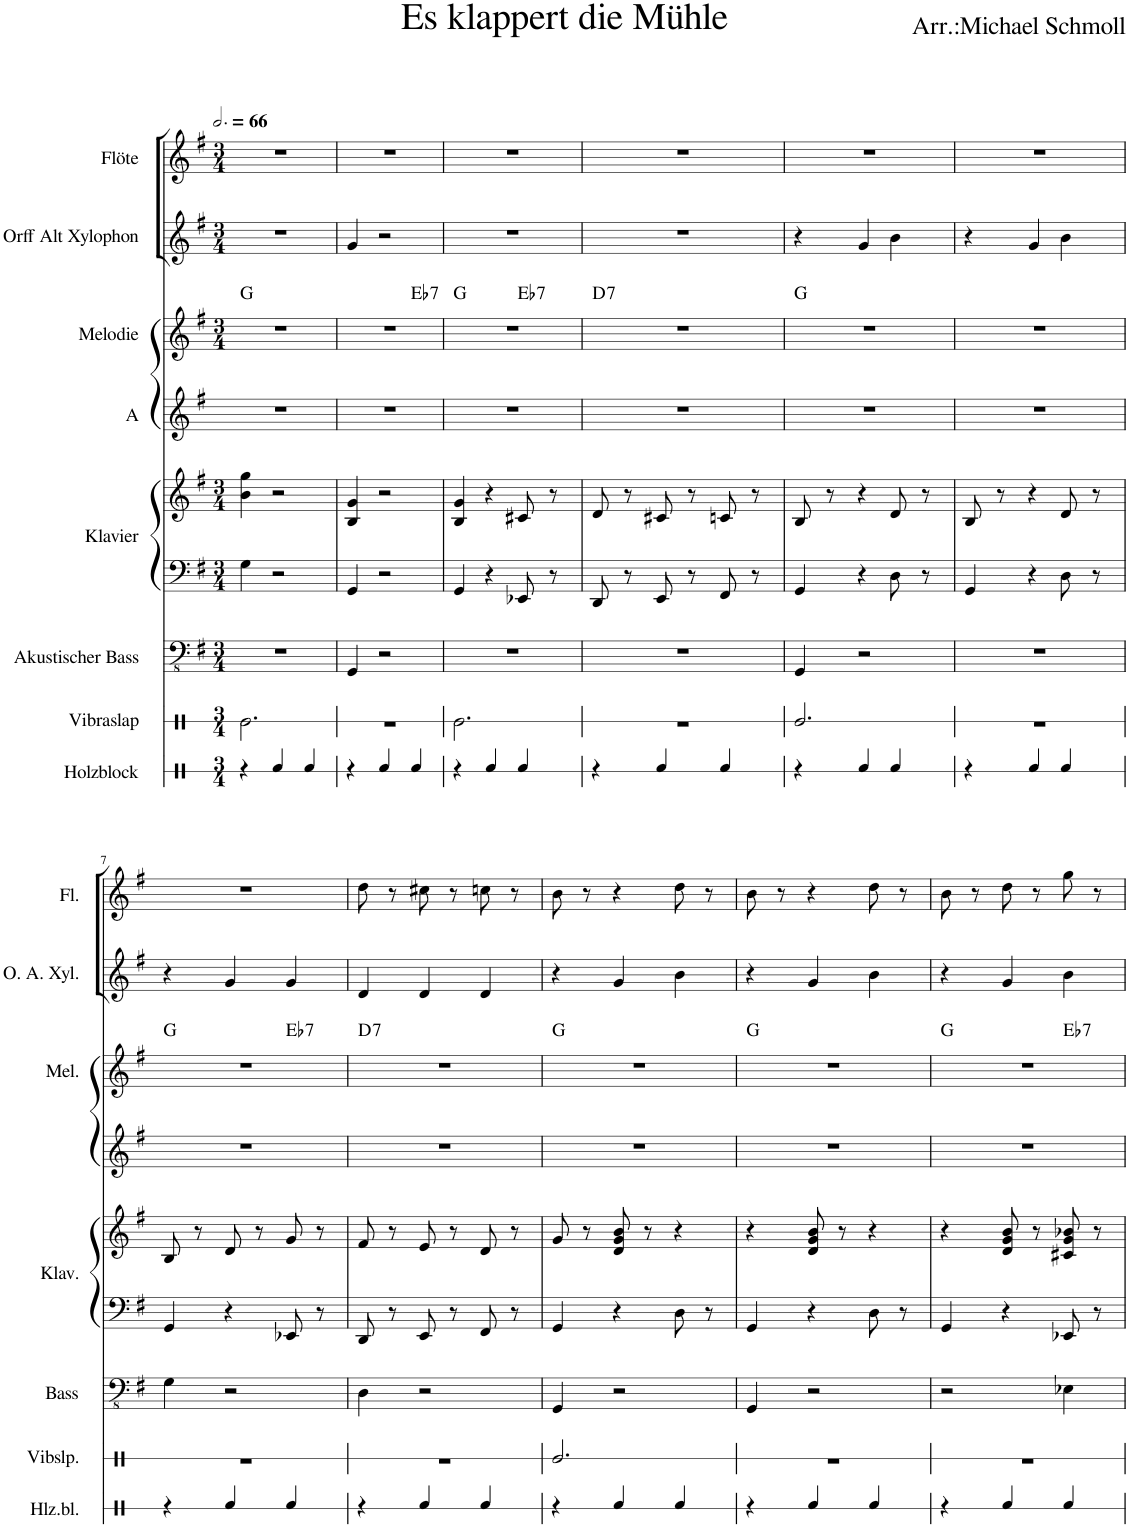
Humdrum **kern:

**kern	**kern	**kern	**kern	**kern	**kern	**kern	**harte	**kern	**kern
*part8	*part7	*part6	*part5	*part5	*part4	*part3	*part3	*part2	*part1
*staff9	*staff8	*staff7	*staff6	*staff5	*staff4	*staff3	*	*staff2	*staff1
*I"Holzblock	*I"Vibraslap	*I"Akustischer Bass	*I"Klavier	*	*I"A	*I"Melodie	*	*I"Orff Alt Xylophon	*I"Flöte
*I'Hlz.bl.	*I'Vibslp.	*I'Bass	*I'Klav.	*	*	*I'Mel.	*	*I'O. A. Xyl.	*I'Fl.
*stria1	*stria1	*	*	*	*	*	*	*	*
*clefX	*clefX	*clefFv4	*clefF4	*clefG2	*clefG2	*clefG2	*	*clefG2	*clefG2
*k[]	*k[]	*k[f#]	*k[f#]	*k[f#]	*k[f#]	*k[f#]	*	*k[f#]	*k[f#]
*M3/4	*M3/4	*M3/4	*M3/4	*M3/4	*	*M3/4	*	*M3/4	*M3/4
*MM198	*MM198	*MM198	*MM198	*MM198	*MM198	*MM198	*	*MM198	*MM198
=1	=1	=1	=1	=1	=1	=1	=1	=1	=1
4r	2.Re\	2.r	4G\	4b\ 4gg\	1r	2.r	G:maj	2.r	2.r
4Rf/	.	.	2r	2r	.	.	.	.	.
4Rf/	.	.	.	.	.	.	.	.	.
4ryy	4ryy	4ryy	4ryy	4ryy	.	4ryy	.	4ryy	4ryy
=2	=2	=2	=2	=2	=2	=2	=2	=2	=2
*	*	*	*	*	*	*^	*	*	*
4r	2.r	4GGG/	4GG/	4B/ 4g/	1r	2.r	2ryy	.	4g/	2.r
4Rf/	.	2r	2r	2r	.	.	.	.	2r	.
!	!	!	!	!	!	!	!	!LO:H:kt=7	!	!
4Rf/	.	.	.	.	.	.	2ryy	Eb:7	.	.
4ryy	4ryy	4ryy	4ryy	4ryy	.	4ryy	.	.	4ryy	4ryy
=3	=3	=3	=3	=3	=3	=3	=3	=3	=3	=3
4r	2.Re\	2.r	4GG/	4B/ 4g/	1r	2.r	2ryy	G:maj	2.r	2.r
4Rf/	.	.	4r	4r	.	.	.	.	.	.
!	!	!	!	!	!	!	!	!LO:H:kt=7	!	!
4Rf/	.	.	8EE-X/	8c#X/	.	.	2ryy	Eb:7	.	.
.	.	.	8r	8r	.	.	.	.	.	.
4ryy	4ryy	4ryy	4ryy	4ryy	.	4ryy	.	.	4ryy	4ryy
=4	=4	=4	=4	=4	=4	=4	=4	=4	=4	=4
!	!	!	!	!	!	!	!	!LO:H:kt=7	!	!
*	*	*	*	*	*	*v	*v	*	*	*
4r	2.r	2.r	8DD/	8d/	1r	2.r	D:7	2.r	2.r
.	.	.	8r	8r	.	.	.	.	.
4Rf/	.	.	8EE/	8c#X/	.	.	.	.	.
.	.	.	8r	8r	.	.	.	.	.
4Rf/	.	.	8FF#/	8cn/	.	.	.	.	.
.	.	.	8r	8r	.	.	.	.	.
4ryy	4ryy	4ryy	4ryy	4ryy	.	4ryy	.	4ryy	4ryy
=5	=5	=5	=5	=5	=5	=5	=5	=5	=5
4r	2.Re/	4GGG/	4GG/	8B/	1r	2.r	G:maj	4r	2.r
.	.	.	.	8r	.	.	.	.	.
4Rf/	.	2r	4r	4r	.	.	.	4g/	.
4Rf/	.	.	8D\	8d/	.	.	.	4b\	.
.	.	.	8r	8r	.	.	.	.	.
4ryy	4ryy	4ryy	4ryy	4ryy	.	4ryy	.	4ryy	4ryy
=6	=6	=6	=6	=6	=6	=6	=6	=6	=6
4r	2.r	2.r	4GG/	8B/	1r	2.r	.	4r	2.r
.	.	.	.	8r	.	.	.	.	.
4Rf/	.	.	4r	4r	.	.	.	4g/	.
4Rf/	.	.	8D\	8d/	.	.	.	4b\	.
.	.	.	8r	8r	.	.	.	.	.
4ryy	4ryy	4ryy	4ryy	4ryy	.	4ryy	.	4ryy	4ryy
!!LO:LB:g=z
=7	=7	=7	=7	=7	=7	=7	=7	=7	=7
*	*	*	*	*	*	*^	*	*	*
4r	2.r	4GG\	4GG/	8B/	1r	2.r	2ryy	G:maj	4r	2.r
.	.	.	.	8r	.	.	.	.	.	.
4Rf/	.	2r	4r	8d/	.	.	.	.	4g/	.
.	.	.	.	8r	.	.	.	.	.	.
!	!	!	!	!	!	!	!	!LO:H:kt=7	!	!
4Rf/	.	.	8EE-X/	8g/	.	.	2ryy	Eb:7	4g/	.
.	.	.	8r	8r	.	.	.	.	.	.
4ryy	4ryy	4ryy	4ryy	4ryy	.	4ryy	.	.	4ryy	4ryy
=8	=8	=8	=8	=8	=8	=8	=8	=8	=8	=8
!	!	!	!	!	!	!	!	!LO:H:kt=7	!	!
*	*	*	*	*	*	*v	*v	*	*	*
4r	2.r	4DD\	8DD/	8f#/	1r	2.r	D:7	4d/	8dd\
.	.	.	8r	8r	.	.	.	.	8r
4Rf/	.	2r	8EE/	8e/	.	.	.	4d/	8cc#X\
.	.	.	8r	8r	.	.	.	.	8r
4Rf/	.	.	8FF#/	8d/	.	.	.	4d/	8ccn\
.	.	.	8r	8r	.	.	.	.	8r
4ryy	4ryy	4ryy	4ryy	4ryy	.	4ryy	.	4ryy	4ryy
=9	=9	=9	=9	=9	=9	=9	=9	=9	=9
4r	2.Re/	4GGG/	4GG/	8g/	1r	2.r	G:maj	4r	8b\
.	.	.	.	8r	.	.	.	.	8r
4Rf/	.	2r	4r	8d/ 8g/ 8b/	.	.	.	4g/	4r
.	.	.	.	8r	.	.	.	.	.
4Rf/	.	.	8D\	4r	.	.	.	4b\	8dd\
.	.	.	8r	.	.	.	.	.	8r
4ryy	4ryy	4ryy	4ryy	4ryy	.	4ryy	.	4ryy	4ryy
=10	=10	=10	=10	=10	=10	=10	=10	=10	=10
4r	2.r	4GGG/	4GG/	4r	1r	2.r	G:maj	4r	8b\
.	.	.	.	.	.	.	.	.	8r
4Rf/	.	2r	4r	8d/ 8g/ 8b/	.	.	.	4g/	4r
.	.	.	.	8r	.	.	.	.	.
4Rf/	.	.	8D\	4r	.	.	.	4b\	8dd\
.	.	.	8r	.	.	.	.	.	8r
4ryy	4ryy	4ryy	4ryy	4ryy	.	4ryy	.	4ryy	4ryy
=11	=11	=11	=11	=11	=11	=11	=11	=11	=11
*	*	*	*	*	*	*^	*	*	*
4r	2.r	2r	4GG/	4r	1r	2.r	2ryy	G:maj	4r	8b\
.	.	.	.	.	.	.	.	.	.	8r
4Rf/	.	.	4r	8d/ 8g/ 8b/	.	.	.	.	4g/	8dd\
.	.	.	.	8r	.	.	.	.	.	8r
!	!	!	!	!	!	!	!	!LO:H:kt=7	!	!
4Rf/	.	4EE-X\	8EE-X/	8c#X/ 8g/ 8b-X/	.	.	2ryy	Eb:7	4b\	8gg\
.	.	.	8r	8r	.	.	.	.	.	8r
4ryy	4ryy	4ryy	4ryy	4ryy	.	4ryy	.	.	4ryy	4ryy
*	*	*	*	*	*	*v	*v	*	*	*
=	=	=	=	=	=	=	=	=	=
*-	*-	*-	*-	*-	*-	*-	*-	*-	*-
